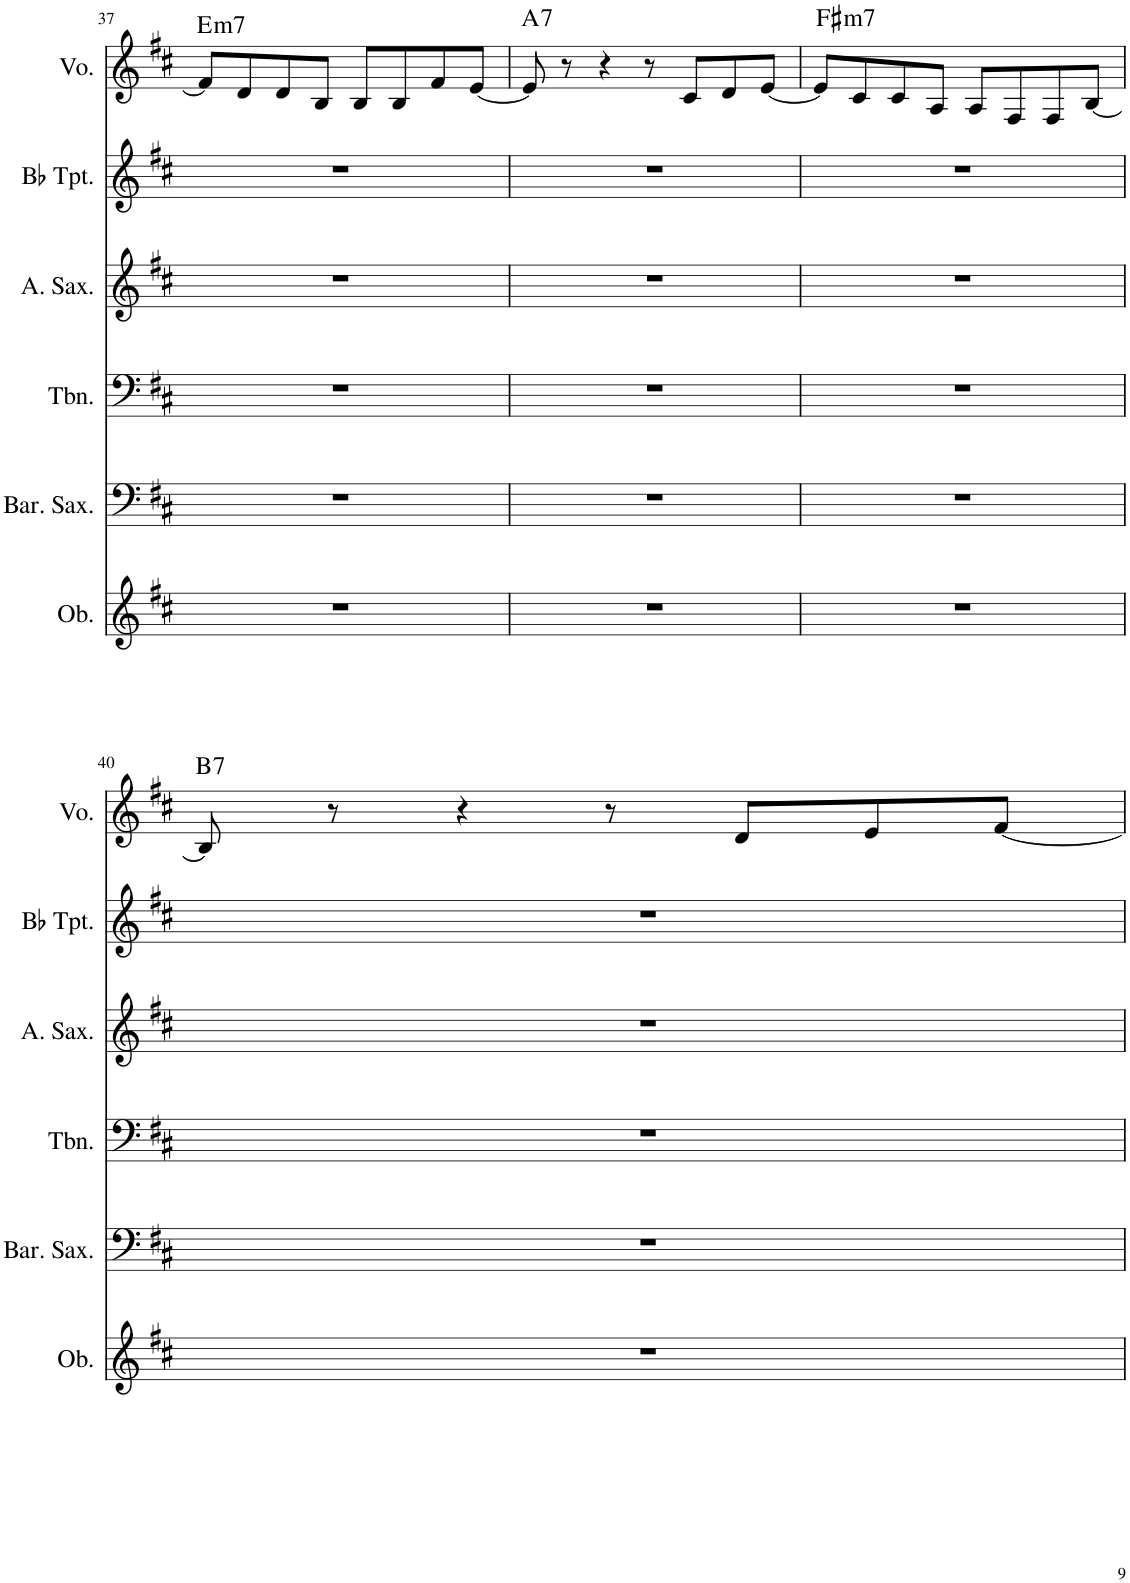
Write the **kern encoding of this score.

**kern	**kern	**kern	**kern	**kern	**kern	**harte
*part6	*part5	*part4	*part3	*part2	*part1	*part1
*staff6	*staff5	*staff4	*staff3	*staff2	*staff1	*
*I"Oboe	*I"Baritone Saxophone	*I"Trombone	*I"Alto Saxophone	*I"Bb Trumpet	*I"Voice	*
*I'Ob.	*I'Bar. Sax.	*I'Tbn.	*I'A. Sax.	*I'Bb Tpt.	*I'Vo.	*
!!LO:PB:g=z
*clefG2	*clefF4	*clefF4	*clefG2	*clefG2	*clefG2	*
*	*ITrd12c21	*	*ITrd5c9	*ITrd1c2	*	*
*k[f#c#]	*k[f#c#]	*k[f#c#]	*k[f#c#]	*k[f#c#]	*k[f#c#]	*
*M4/4	*M4/4	*M4/4	*M4/4	*M4/4	*M4/4	*
=37	=37	=37	=37	=37	=37	=37
!	!	!	!	!	!	!LO:H:kt=m7
1r	1r	1r	1r	1r	8f#/L]	E:min7
.	.	.	.	.	8d/	.
.	.	.	.	.	8d/	.
.	.	.	.	.	8B/J	.
.	.	.	.	.	8B/L	.
.	.	.	.	.	8B/	.
.	.	.	.	.	8f#/	.
.	.	.	.	.	[8e/J	.
=38	=38	=38	=38	=38	=38	=38
!	!	!	!	!	!	!LO:H:kt=7
1r	1r	1r	1r	1r	8e/]	A:7
.	.	.	.	.	8r	.
.	.	.	.	.	4r	.
.	.	.	.	.	8r	.
.	.	.	.	.	8c#/L	.
.	.	.	.	.	8d/	.
.	.	.	.	.	[8e/J	.
=39	=39	=39	=39	=39	=39	=39
!	!	!	!	!	!	!LO:H:kt=m7
1r	1r	1r	1r	1r	8e/L]	F#:min7
.	.	.	.	.	8c#/	.
.	.	.	.	.	8c#/	.
.	.	.	.	.	8A/J	.
.	.	.	.	.	8A/L	.
.	.	.	.	.	8F#/	.
.	.	.	.	.	8F#/	.
.	.	.	.	.	[8B/J	.
!!LO:LB:g=z
=40	=40	=40	=40	=40	=40	=40
!	!	!	!	!	!	!LO:H:kt=7
1r	1r	1r	1r	1r	8B/]	B:7
.	.	.	.	.	8r	.
.	.	.	.	.	4r	.
.	.	.	.	.	8r	.
.	.	.	.	.	8d/L	.
.	.	.	.	.	8e/	.
.	.	.	.	.	[8f#/J	.
=	=	=	=	=	=	=
*-	*-	*-	*-	*-	*-	*-
